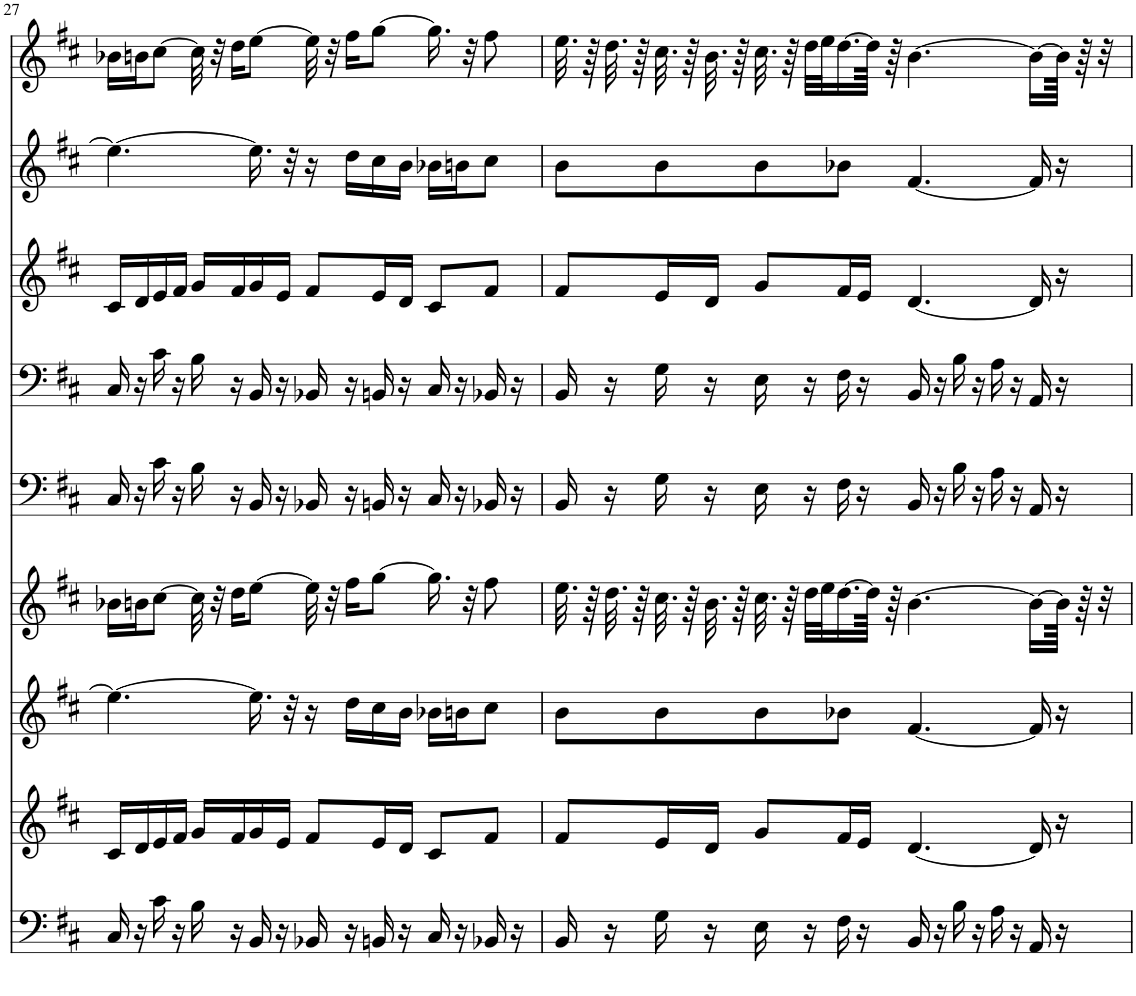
**kern	**kern	**kern	**kern	**kern	**kern	**kern	**kern	**kern
*part9	*part8	*part7	*part6	*part5	*part4	*part3	*part2	*part1
*staff9	*staff8	*staff7	*staff6	*staff5	*staff4	*staff3	*staff2	*staff1
*I"Tuba	*I"Trombone	*I"Oboe	*I"Trumpet	*I"Continuo	*I"Continuo	*I"Viola	*I"Violin II	*I"Violin I
*I'Tba	*I'Trb	*I'Ob	*I'Tpt	*	*	*	*	*
!!LO:PB:g=z
*clefF4	*clefG2	*clefG2	*clefG2	*clefF4	*clefF4	*clefG2	*clefG2	*clefG2
*	*	*	*Trd1c2	*	*	*	*	*
*k[f#c#]	*k[f#c#]	*k[f#c#]	*k[f#c#]	*k[f#c#]	*k[f#c#]	*k[f#c#]	*k[f#c#]	*k[f#c#]
*M4/4	*M4/4	*M4/4	*M4/4	*M4/4	*M4/4	*M4/4	*M4/4	*M4/4
=27	=27	=27	=27	=27	=27	=27	=27	=27
16C#/	16c#/LL	4.ee\_	16b-X\LL	16C#/	16C#/	16c#/LL	4.ee\_	16b-X\LL
16r	16d/	.	16bn\J	16r	16r	16d/	.	16bn\J
16c#\	16e/	.	[8cc#\J	16c#\	16c#\	16e/	.	[8cc#\J
16r	16f#/JJ	.	.	16r	16r	16f#/JJ	.	.
16B\	16g/LL	.	32cc#\]	16B\	16B\	16g/LL	.	32cc#\]
.	.	.	32r	.	.	.	.	32r
16r	16f#/	.	16dd\KL	16r	16r	16f#/	.	16dd\KL
16BB/	16g/	16.ee\]	[8ee\J	16BB/	16BB/	16g/	16.ee\]	[8ee\J
16r	16e/JJ	.	.	16r	16r	16e/JJ	.	.
.	.	32r	.	.	.	.	32r	.
16BB-X/	8f#/L	16r	32ee\]	16BB-X/	16BB-X/	8f#/L	16r	32ee\]
.	.	.	32r	.	.	.	.	32r
16r	.	16dd\LL	16ff#\KL	16r	16r	.	16dd\LL	16ff#\KL
16BBn/	16e/L	16cc#\	[8gg\J	16BBn/	16BBn/	16e/L	16cc#\	[8gg\J
16r	16d/JJ	16b\JJ	.	16r	16r	16d/JJ	16b\JJ	.
16C#/	8c#/L	16b-X\LL	16.gg\]	16C#/	16C#/	8c#/L	16b-X\LL	16.gg\]
16r	.	16bn\J	.	16r	16r	.	16bn\J	.
.	.	.	32r	.	.	.	.	32r
16BB-X/	8f#/J	8cc#\J	8ff#\	16BB-X/	16BB-X/	8f#/J	8cc#\J	8ff#\
16r	.	.	.	16r	16r	.	.	.
=28	=28	=28	=28	=28	=28	=28	=28	=28
16BB/	8f#/L	8b\L	32.ee\	16BB/	16BB/	8f#/L	8b\L	32.ee\
.	.	.	64r	.	.	.	.	64r
16r	.	.	32.dd\	16r	16r	.	.	32.dd\
.	.	.	64r	.	.	.	.	64r
16G\	16e/L	8b\	32.cc#\	16G\	16G\	16e/L	8b\	32.cc#\
.	.	.	64r	.	.	.	.	64r
16r	16d/JJ	.	32.b\	16r	16r	16d/JJ	.	32.b\
.	.	.	64r	.	.	.	.	64r
16E\	8g/L	8b\	32.cc#\	16E\	16E\	8g/L	8b\	32.cc#\
.	.	.	64r	.	.	.	.	64r
16r	.	.	32dd\LLL	16r	16r	.	.	32dd\LLL
.	.	.	32ee\J	.	.	.	.	32ee\J
16F#\	16f#/L	8b-X\J	[16.dd\	16F#\	16F#\	16f#/L	8b-X\J	[16.dd\
16r	16e/JJ	.	.	16r	16r	16e/JJ	.	.
.	.	.	64dd\JJkk]	.	.	.	.	64dd\JJkk]
.	.	.	64r	.	.	.	.	64r
16BB/	[4.d/	[4.f#/	[4.b\	16BB/	16BB/	[4.d/	[4.f#/	[4.b\
16r	.	.	.	16r	16r	.	.	.
16B\	.	.	.	16B\	16B\	.	.	.
16r	.	.	.	16r	16r	.	.	.
16A\	.	.	.	16A\	16A\	.	.	.
16r	.	.	.	16r	16r	.	.	.
16AA/	16d/]	16f#/]	16b\LL_	16AA/	16AA/	16d/]	16f#/]	16b\LL_
16r	16r	16r	64b\JJkk]	16r	16r	16r	16r	64b\JJkk]
.	.	.	64r	.	.	.	.	64r
.	.	.	32r	.	.	.	.	32r
=	=	=	=	=	=	=	=	=
*-	*-	*-	*-	*-	*-	*-	*-	*-
